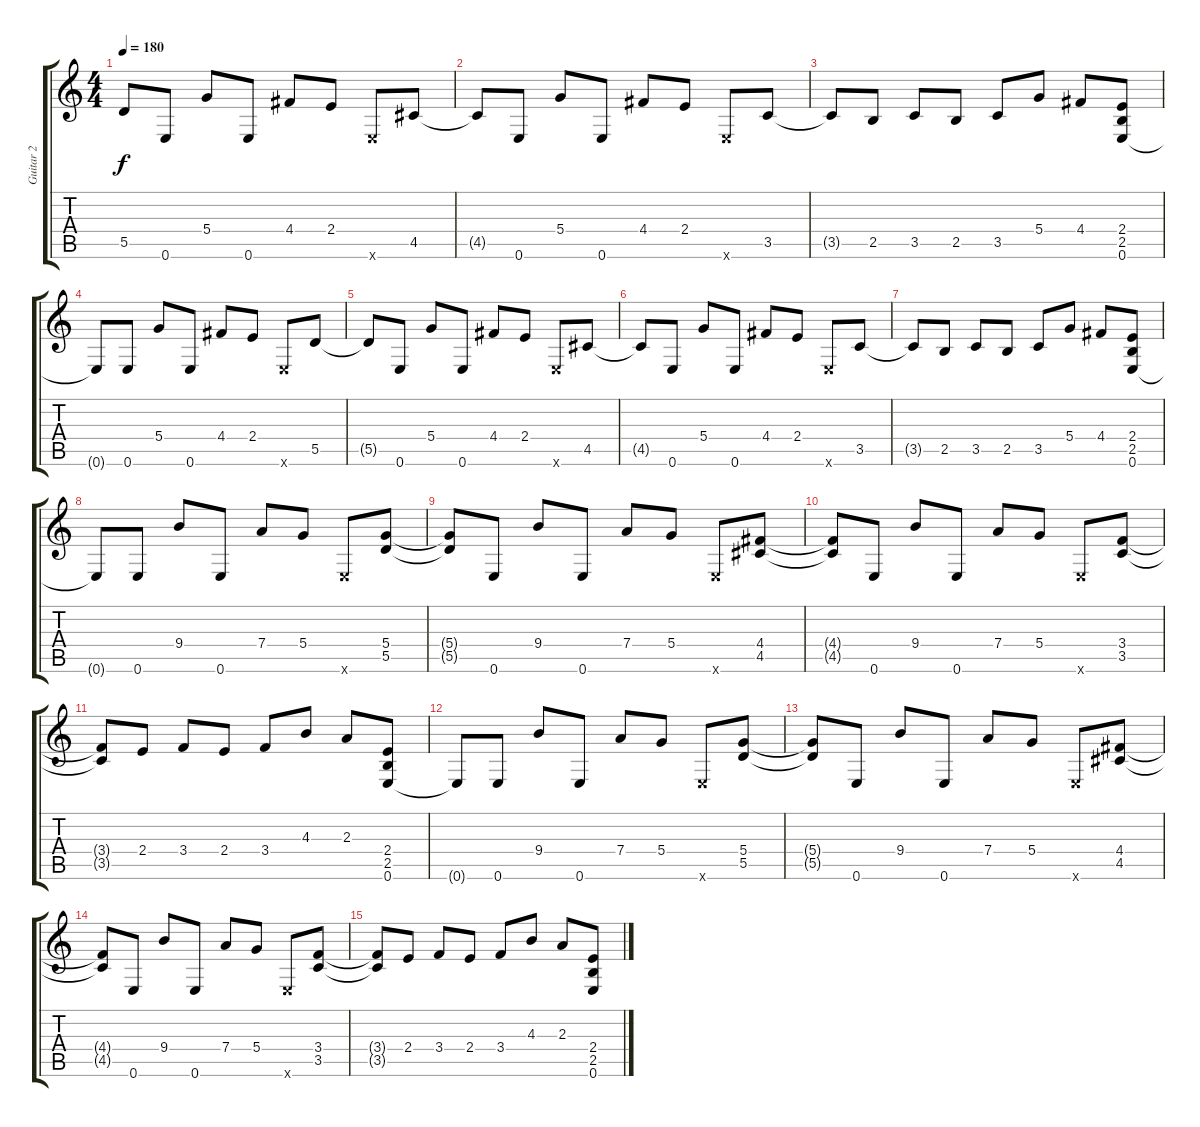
\track ("Guitar 2" "Guitar 2") {instrument distortionguitar}
\staff {score tabs}
\tuning (E4 B3 G3 D3 A2 E2) {hide}
\ts (4 4)
\tempo 180
\clef g2
\ks c
5.5{t}.8{dy f} 0.6.8 5.4.8 0.6.8 4.4.8 2.4.8 0.6{x}.8 4.5.8 |
4.5{t}.8 0.6.8 5.4.8 0.6.8 4.4.8 2.4.8 0.6{x}.8 3.5.8 |
3.5{t}.8 2.5.8 3.5.8 2.5.8 3.5.8 5.4.8 4.4.8 (2.4 2.5 0.6).8 |
0.6{t}.8 0.6.8 5.4.8 0.6.8 4.4.8 2.4.8 0.6{x}.8 5.5.8 |
5.5{t}.8 0.6.8 5.4.8 0.6.8 4.4.8 2.4.8 0.6{x}.8 4.5.8 |
4.5{t}.8 0.6.8 5.4.8 0.6.8 4.4.8 2.4.8 0.6{x}.8 3.5.8 |
3.5{t}.8 2.5.8 3.5.8 2.5.8 3.5.8 5.4.8 4.4.8 (2.4 2.5 0.6).8 |
0.6{t}.8 0.6.8 9.4.8 0.6.8 7.4.8 5.4.8 0.6{x}.8 (5.4 5.5).8 |
(5.4{t} 5.5{t}).8 0.6.8 9.4.8 0.6.8 7.4.8 5.4.8 0.6{x}.8 (4.4 4.5).8 |
(4.4{t} 4.5{t}).8 0.6.8 9.4.8 0.6.8 7.4.8 5.4.8 0.6{x}.8 (3.4 3.5).8 |
(3.4{t} 3.5{t}).8 2.4.8 3.4.8 2.4.8 3.4.8 4.3.8 2.3.8 (2.4 2.5 0.6).8 |
0.6{t}.8 0.6.8 9.4.8 0.6.8 7.4.8 5.4.8 0.6{x}.8 (5.4 5.5).8 |
(5.4{t} 5.5{t}).8 0.6.8 9.4.8 0.6.8 7.4.8 5.4.8 0.6{x}.8 (4.4 4.5).8 |
(4.4{t} 4.5{t}).8 0.6.8 9.4.8 0.6.8 7.4.8 5.4.8 0.6{x}.8 (3.4 3.5).8 |
(3.4{t} 3.5{t}).8 2.4.8 3.4.8 2.4.8 3.4.8 4.3.8 2.3.8 (2.4 2.5 0.6).8
